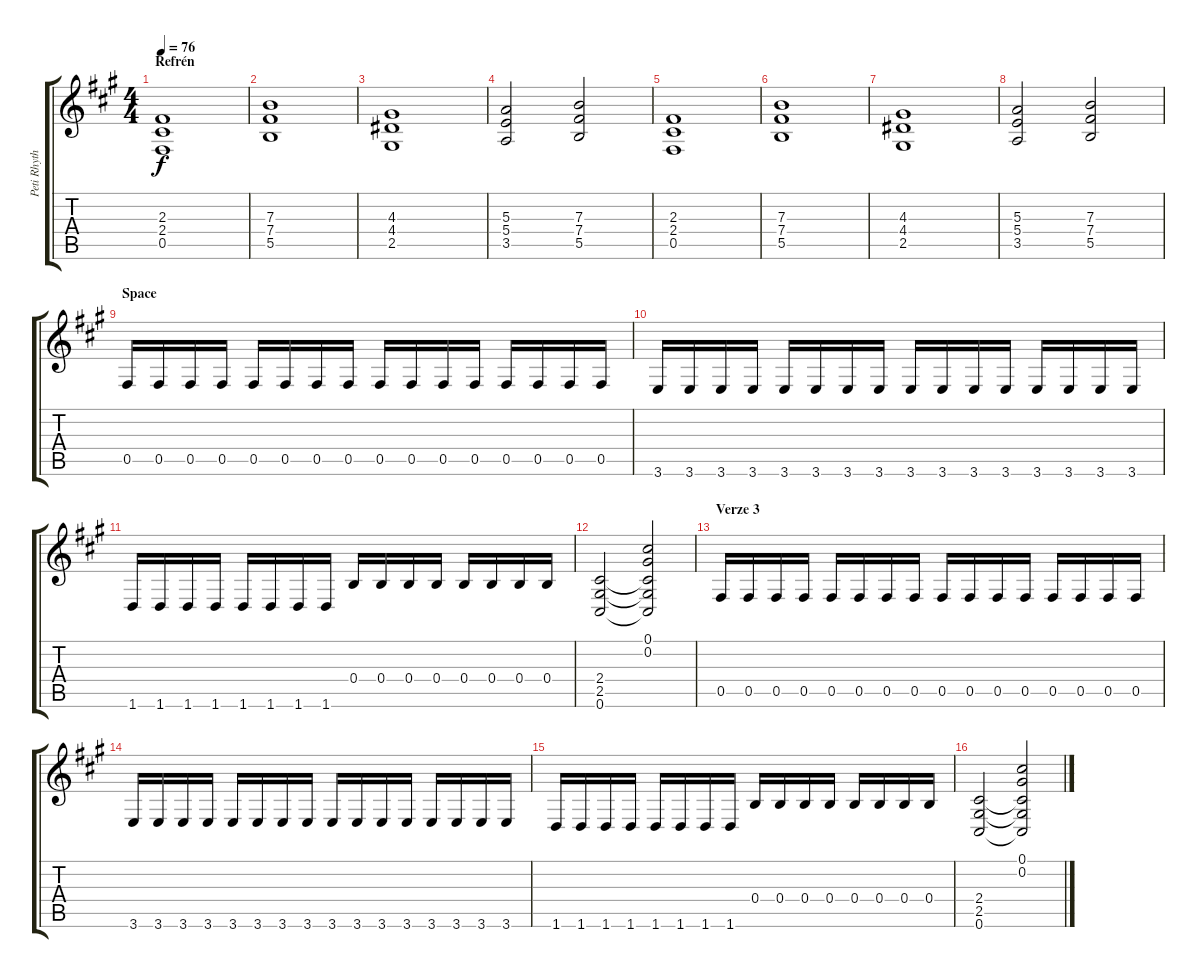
\track ("Peti Rhythm" "Peti Rhyth") {instrument distortionguitar}
\staff {score tabs}
\tuning (Db4 Ab3 E3 B2 Gb2 Db2) {hide}
\ts (4 4)
\section ("" "Refrén")
\tempo 76
\clef g2
\ks a
(2.3 2.4 0.5).1{dy f} |
(7.3 7.4 5.5).1 |
(4.3 4.4 2.5).1 |
(5.3 5.4 3.5).2 (7.3 7.4 5.5).2 |
(2.3 2.4 0.5).1 |
(7.3 7.4 5.5).1 |
(4.3 4.4 2.5).1 |
(5.3 5.4 3.5).2 (7.3 7.4 5.5).2 |
\section ("" "Space")
0.5.16 0.5.16 0.5.16 0.5.16 0.5.16 0.5.16 0.5.16 0.5.16 0.5.16 0.5.16 0.5.16 0.5.16 0.5.16 0.5.16 0.5.16 0.5.16 |
3.6.16 3.6.16 3.6.16 3.6.16 3.6.16 3.6.16 3.6.16 3.6.16 3.6.16 3.6.16 3.6.16 3.6.16 3.6.16 3.6.16 3.6.16 3.6.16 |
1.6.16 1.6.16 1.6.16 1.6.16 1.6.16 1.6.16 1.6.16 1.6.16 0.4.16 0.4.16 0.4.16 0.4.16 0.4.16 0.4.16 0.4.16 0.4.16 |
(2.4 2.5 0.6).2 (0.1 0.2 2.4{t} 2.5{t} 0.6{t}).2 |
\section ("" "Verze 3")
0.5.16 0.5.16 0.5.16 0.5.16 0.5.16 0.5.16 0.5.16 0.5.16 0.5.16 0.5.16 0.5.16 0.5.16 0.5.16 0.5.16 0.5.16 0.5.16 |
3.6.16 3.6.16 3.6.16 3.6.16 3.6.16 3.6.16 3.6.16 3.6.16 3.6.16 3.6.16 3.6.16 3.6.16 3.6.16 3.6.16 3.6.16 3.6.16 |
1.6.16 1.6.16 1.6.16 1.6.16 1.6.16 1.6.16 1.6.16 1.6.16 0.4.16 0.4.16 0.4.16 0.4.16 0.4.16 0.4.16 0.4.16 0.4.16 |
(2.4 2.5 0.6).2 (0.1 0.2 2.4{t} 2.5{t} 0.6{t}).2
